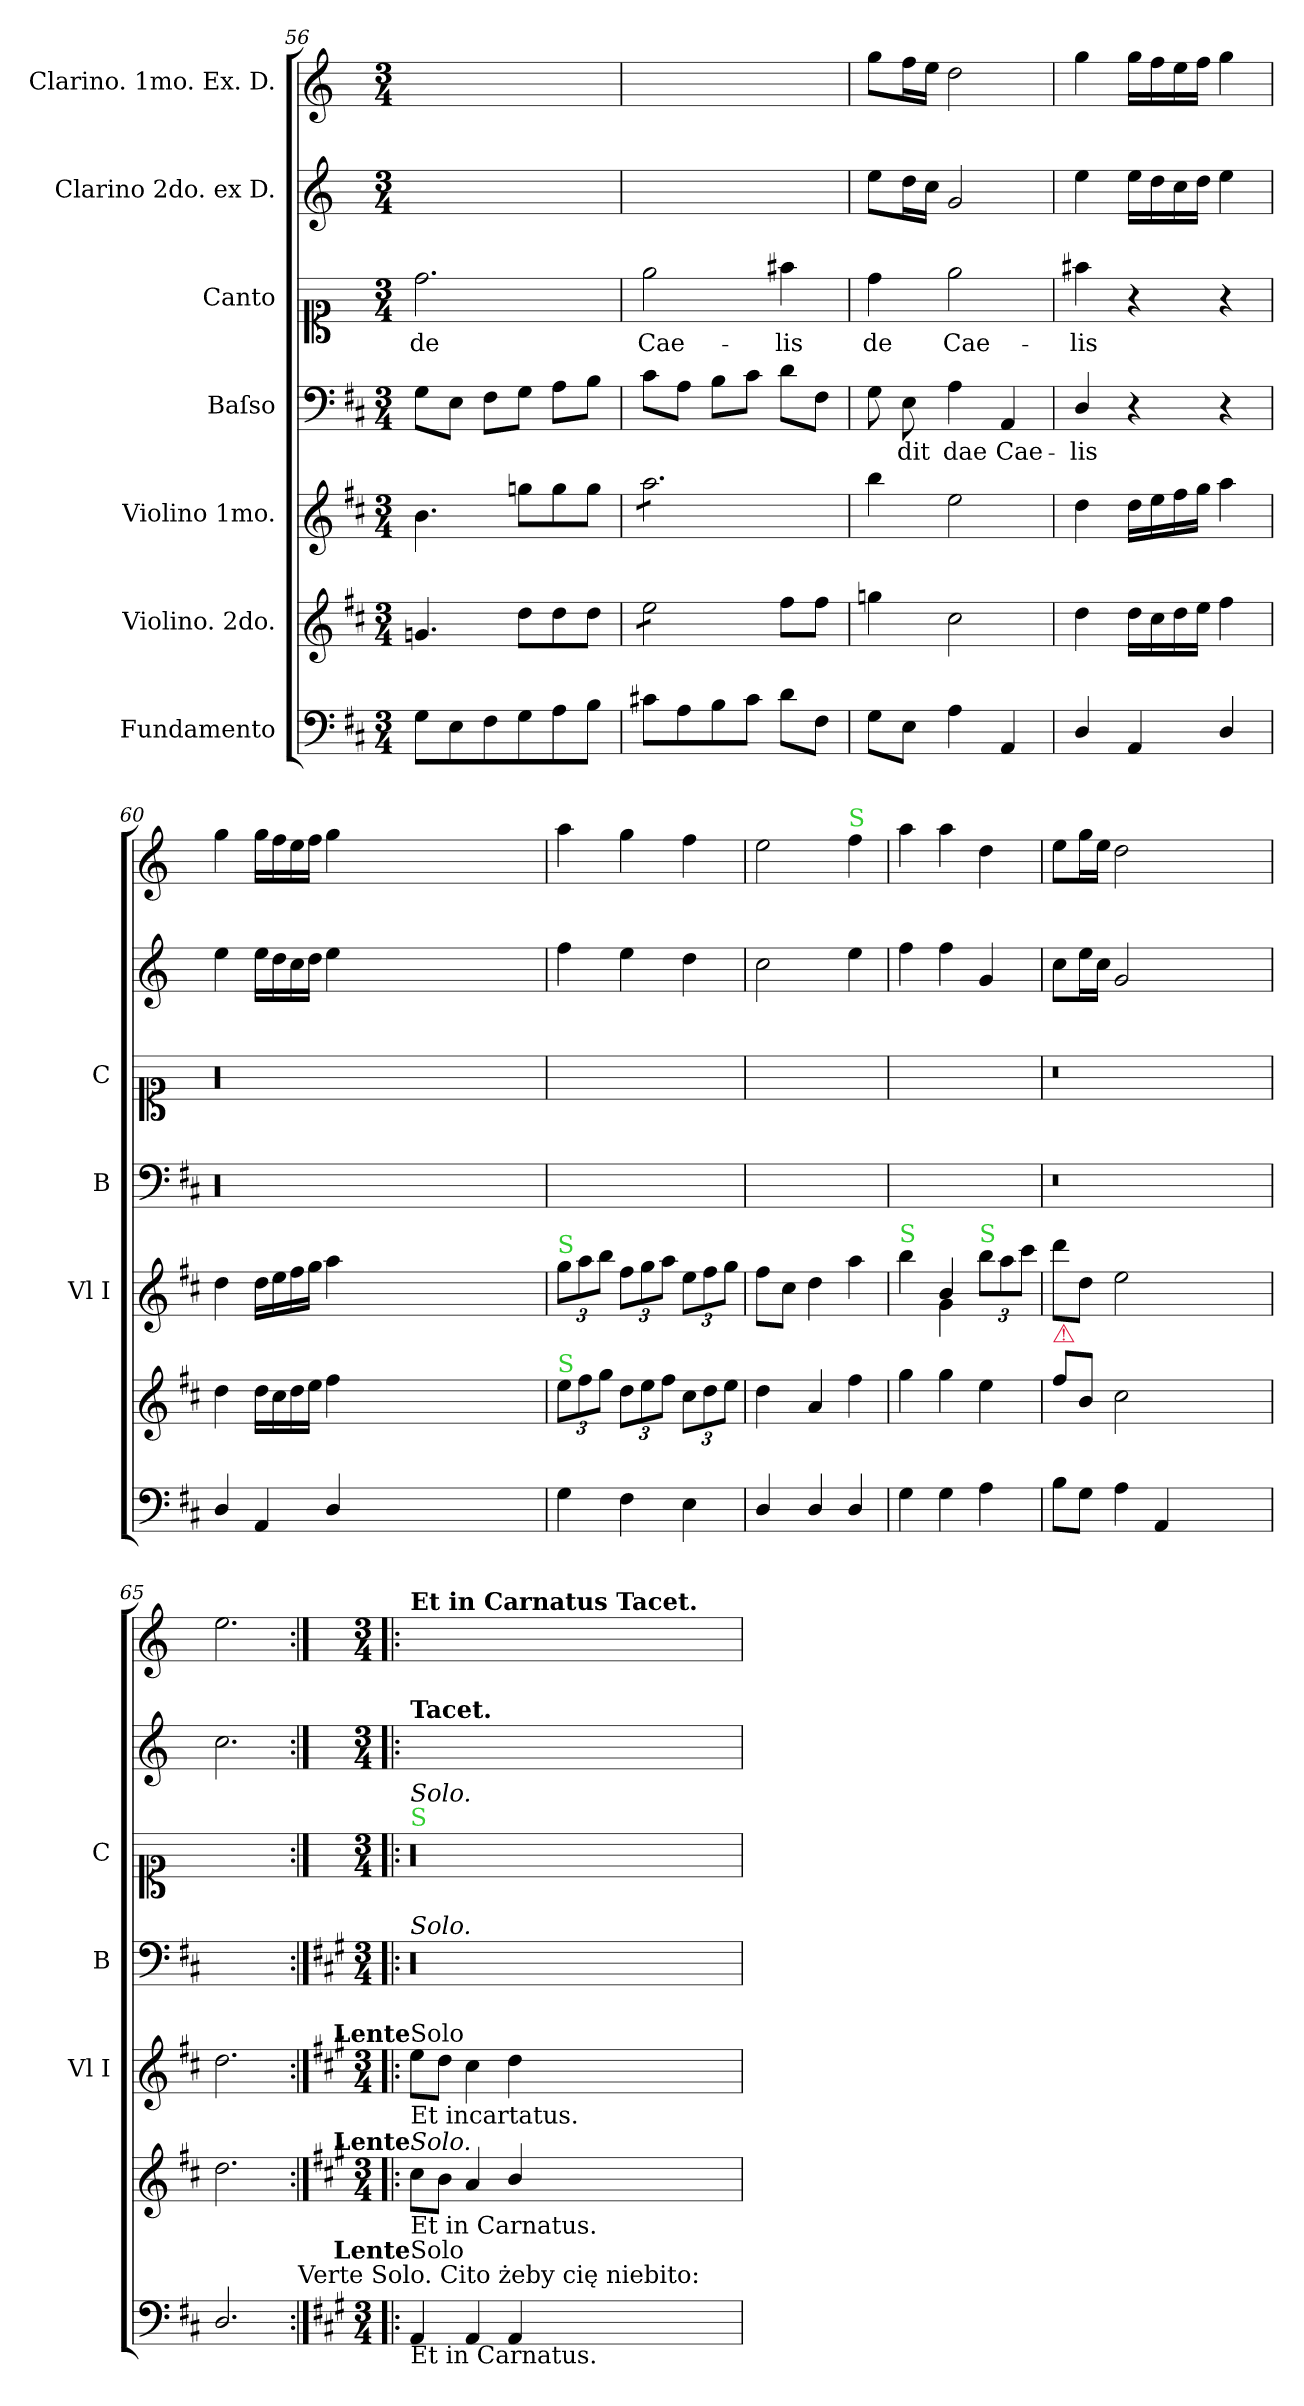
**kern	**kern	**kern	**kern	**text	**kern	**text	**kern	**kern
*part7	*part6	*part5	*part4	*part4	*part3	*part3	*part2	*part1
*staff7	*staff6	*staff5	*staff4	*staff4	*staff3	*staff3	*staff2	*staff1
*I"Fundamento	*I"Violino. 2do.	*I"Violino 1mo.	*I"Baſso	*	*I"Canto	*	*I"Clarino 2do. ex D.	*I"Clarino. 1mo. Ex. D.
*	*	*I'Vl I	*I'B	*	*I'C	*	*	*
*clefF4	*clefG2	*clefG2	*clefF4	*	*clefC1	*	*clefG2	*clefG2
*	*	*	*	*	*	*	*ITrd-1c-2	*ITrd-1c-2
*k[f#c#]	*k[f#c#]	*k[f#c#]	*k[f#c#]	*	*	*	*k[f#c#]	*k[f#c#]
*M3/4	*M3/4	*M3/4	*M3/4	*	*M3/4	*	*M3/4	*M3/4
=56	=56	=56	=56	=56	=56	=56	=56	=56
8G\L	4.gn/	4.b\	8G\L	.	2.dd\	de	2.ryy	2.ryy
8E\	.	.	8E\J	.	.	.	.	.
8F#\	.	.	8F#\L	.	.	.	.	.
8G\	8dd\L	8ggn\L	8G\J	.	.	.	.	.
8A\	8dd\	8gg\	8A\L	.	.	.	.	.
8B\J	8dd\J	8gg\J	8B\J	.	.	.	.	.
=57	=57	=57	=57	=57	=57	=57	=57	=57
*	*tremolo	*	*	*	*	*	*	*
*	*	*tremolo	*	*	*	*	*	*
8c#X\L	8ee\L	8aa\L	8c#\L	.	2ee\	Cae-	2.ryy	2.ryy
8A\	8ee\	8aa\	8A\J	.	.	.	.	.
8B\	8ee\	8aa\	8B\L	.	.	.	.	.
8c#\J	8ee\J	8aa\	8c#\J	.	.	.	.	.
*	*Xtremolo	*	*	*	*	*	*	*
8d\L	8ff#\L	8aa\	8d\L	.	4ff#\	-lis	.	.
8F#\J	8ff#\J	8aa\J	8F#\J	.	.	.	.	.
*	*	*Xtremolo	*	*	*	*	*	*
=58	=58	=58	=58	=58	=58	=58	=58	=58
8G\L	4ggn\	4bb\	8G\	.	4dd\	de	8ff#\L	8aa\L
8E\J	.	.	8E\	-dit	.	.	16ee\L	16gg\L
.	.	.	.	.	.	.	16dd\JJ	16ff#\JJ
4A\	2cc#\	2ee\	4A\	dae	2ee\	Cae-	2a/	2ee\
4AA/	.	.	4AA/	Cae-	.	.	.	.
=59	=59	=59	=59	=59	=59	=59	=59	=59
4D/	4dd\	4dd\	4D/	-lis	4ff#\	-lis	4ff#\	4aa\
4AA/	16dd\LL	16dd\LL	4r	.	4r	.	16ff#\LL	16aa\LL
.	16cc#\	16ee\	.	.	.	.	16ee\	16gg\
.	16dd\	16ff#\	.	.	.	.	16dd\	16ff#\
.	16ee\JJ	16gg\JJ	.	.	.	.	16ee\JJ	16gg\JJ
4D/	4ff#\	4aa\	4r	.	4r	.	4ff#\	4aa\
=60	=60	=60	=60	=60	=60	=60	=60	=60
!	!	!	!LO:N:vis=00	!	!LO:N:vis=00	!	!	!
4D/	4dd\	4dd\	0.r	.	0.r	.	4ff#\	4aa\
4AA/	16dd\LL	16dd\LL	.	.	.	.	16ff#\LL	16aa\LL
.	16cc#\	16ee\	.	.	.	.	16ee\	16gg\
.	16dd\	16ff#\	.	.	.	.	16dd\	16ff#\
.	16ee\JJ	16gg\JJ	.	.	.	.	16ee\JJ	16gg\JJ
4D/	4ff#\	4aa\	.	.	.	.	4ff#\	4aa\
0ryy	0ryy	0ryy	.	.	.	.	0ryy	0ryy
4ryy	4ryy	4ryy	.	.	.	.	4ryy	4ryy
=61	=61	=61	=61	=61	=61	=61	=61	=61
!	!	!LO:TX:a:color=limegreen:t=S	!	!	!	!	!	!
!	!LO:TX:a:color=limegreen:t=S	!	!	!	!	!	!	!
4G\	12ee\L	12gg\L	2.ryy	.	2.ryy	.	4gg\	4bb\
.	12ff#\	12aa\	.	.	.	.	.	.
.	12gg\J	12bb\J	.	.	.	.	.	.
4F#\	12dd\L	12ff#\L	.	.	.	.	4ff#\	4aa\
.	12ee\	12gg\	.	.	.	.	.	.
.	12ff#\J	12aa\J	.	.	.	.	.	.
4E\	12cc#\L	12ee\L	.	.	.	.	4ee\	4gg\
.	12dd\	12ff#\	.	.	.	.	.	.
.	12ee\J	12gg\J	.	.	.	.	.	.
=62	=62	=62	=62	=62	=62	=62	=62	=62
4D/	4dd\	8ff#\L	2.ryy	.	2.ryy	.	2dd\	2ff#\
.	.	8cc#\J	.	.	.	.	.	.
4D/	4a/	4dd\	.	.	.	.	.	.
!	!	!	!	!	!	!	!	!LO:TX:a:color=limegreen:t=S
4D/	4ff#\	4aa\	.	.	.	.	4ff#\	4gg\
=63	=63	=63	=63	=63	=63	=63	=63	=63
*	*	*^	*	*	*	*	*	*
!	!	!LO:TX:a:color=limegreen:t=S	!	!	!	!	!	!	!
4G\	4gg\	4bb\	4ryy	2.ryy	.	2.ryy	.	4gg\	4bb\
4G\	4gg\	4b/	4g\	.	.	.	.	4gg\	4bb\
!	!	!LO:TX:a:color=limegreen:t=S	!	!	!	!	!	!	!
4A\	4ee\	12bb\L	4ryy	.	.	.	.	4a/	4ee\
.	.	12aa\	.	.	.	.	.	.	.
.	.	12ccc#\J	.	.	.	.	.	.	.
*	*	*v	*v	*	*	*	*	*	*
=64	=64	=64	=64	=64	=64	=64	=64	=64
!	!LO:TX:a:color=crimson:t=⚠	!	!	!	!	!	!	!
!	!	!	!LO:N:vis=0	!	!LO:N:vis=0	!	!	!
8B\L	8ff#\L	8ddd\L	1.r	.	1.r	.	8dd\L	8ff#\L
8G\J	8b/J	8dd\J	.	.	.	.	16ff#\L	16aa\L
.	.	.	.	.	.	.	16dd\JJ	16ff#\JJ
4A\	2cc#\	2ee\	.	.	.	.	2a/	2ee\
4AA/	.	.	.	.	.	.	.	.
2.ryy	2.ryy	2.ryy	.	.	.	.	2.ryy	2.ryy
=65	=65	=65	=65	=65	=65	=65	=65	=65
2.D/	2.dd\	2.dd\	2.ryy	.	2.ryy	.	2.dd\	2.ff#\
!LO:TX:a:t=Verte Solo. Cito żeby cię niebito&colon;	!	!	!	!	!	!	!	!
=66:|!|:	=66:|!|:	=66:|!|:	=66:|!|:	=66:|!|:	=66:|!|:	=66:|!|:	=66:|!|:	=66:|!|:
*k[f#c#g#]	*k[f#c#g#]	*k[f#c#g#]	*k[f#c#g#]	*	*	*	*k[f#c#]	*k[f#c#]
*M3/4	*M3/4	*M3/4	*M3/4	*	*M3/4	*	*M3/4	*M3/4
!	!	!	!	!	!	!	!	!LO:TX:a:B:t=Et in Carnatus Tacet.
!	!	!	!	!	!	!	!LO:TX:a:B:t=Tacet.	!
!	!	!	!	!	!LO:TX:a:color=limegreen:t=S	!	!	!
!	!	!	!	!	!LO:TX:a:i:t=Solo.	!	!	!
!	!	!	!LO:TX:a:i:t=Solo.	!	!	!	!	!
!	!	!LO:TX:b:t=Et incartatus.	!	!	!	!	!	!
!	!	!LO:TX:a:t=Solo	!	!	!	!	!	!
!	!	!LO:TX:a:B:rj:t=Lente	!	!	!	!	!	!
!	!LO:TX:b:t=Et in Carnatus.	!	!	!	!	!	!	!
!	!LO:TX:a:i:t=Solo.	!	!	!	!	!	!	!
!	!LO:TX:a:B:rj:t=Lente	!	!	!	!	!	!	!
!LO:TX:a:t=Solo	!	!	!	!	!	!	!	!
!LO:TX:a:B:rj:t=Lente	!	!	!	!	!	!	!	!
!LO:TX:b:t=Et in Carnatus.	!	!	!	!	!	!	!	!
!	!	!	!LO:N:vis=00	!	!LO:N:vis=00	!	!	!
4AA/	8cc#\L	8ee\L	0.r	.	0.r	.	2.ryy	2.ryy
.	8b\J	8dd\J	.	.	.	.	.	.
4AA/	4a/	4cc#\	.	.	.	.	.	.
4AA/	4b/	4dd\	.	.	.	.	.	.
0ryy	0ryy	0ryy	.	.	.	.	0ryy	0ryy
4ryy	4ryy	4ryy	.	.	.	.	4ryy	4ryy
=	=	=	=	=	=	=	=	=
*-	*-	*-	*-	*-	*-	*-	*-	*-
